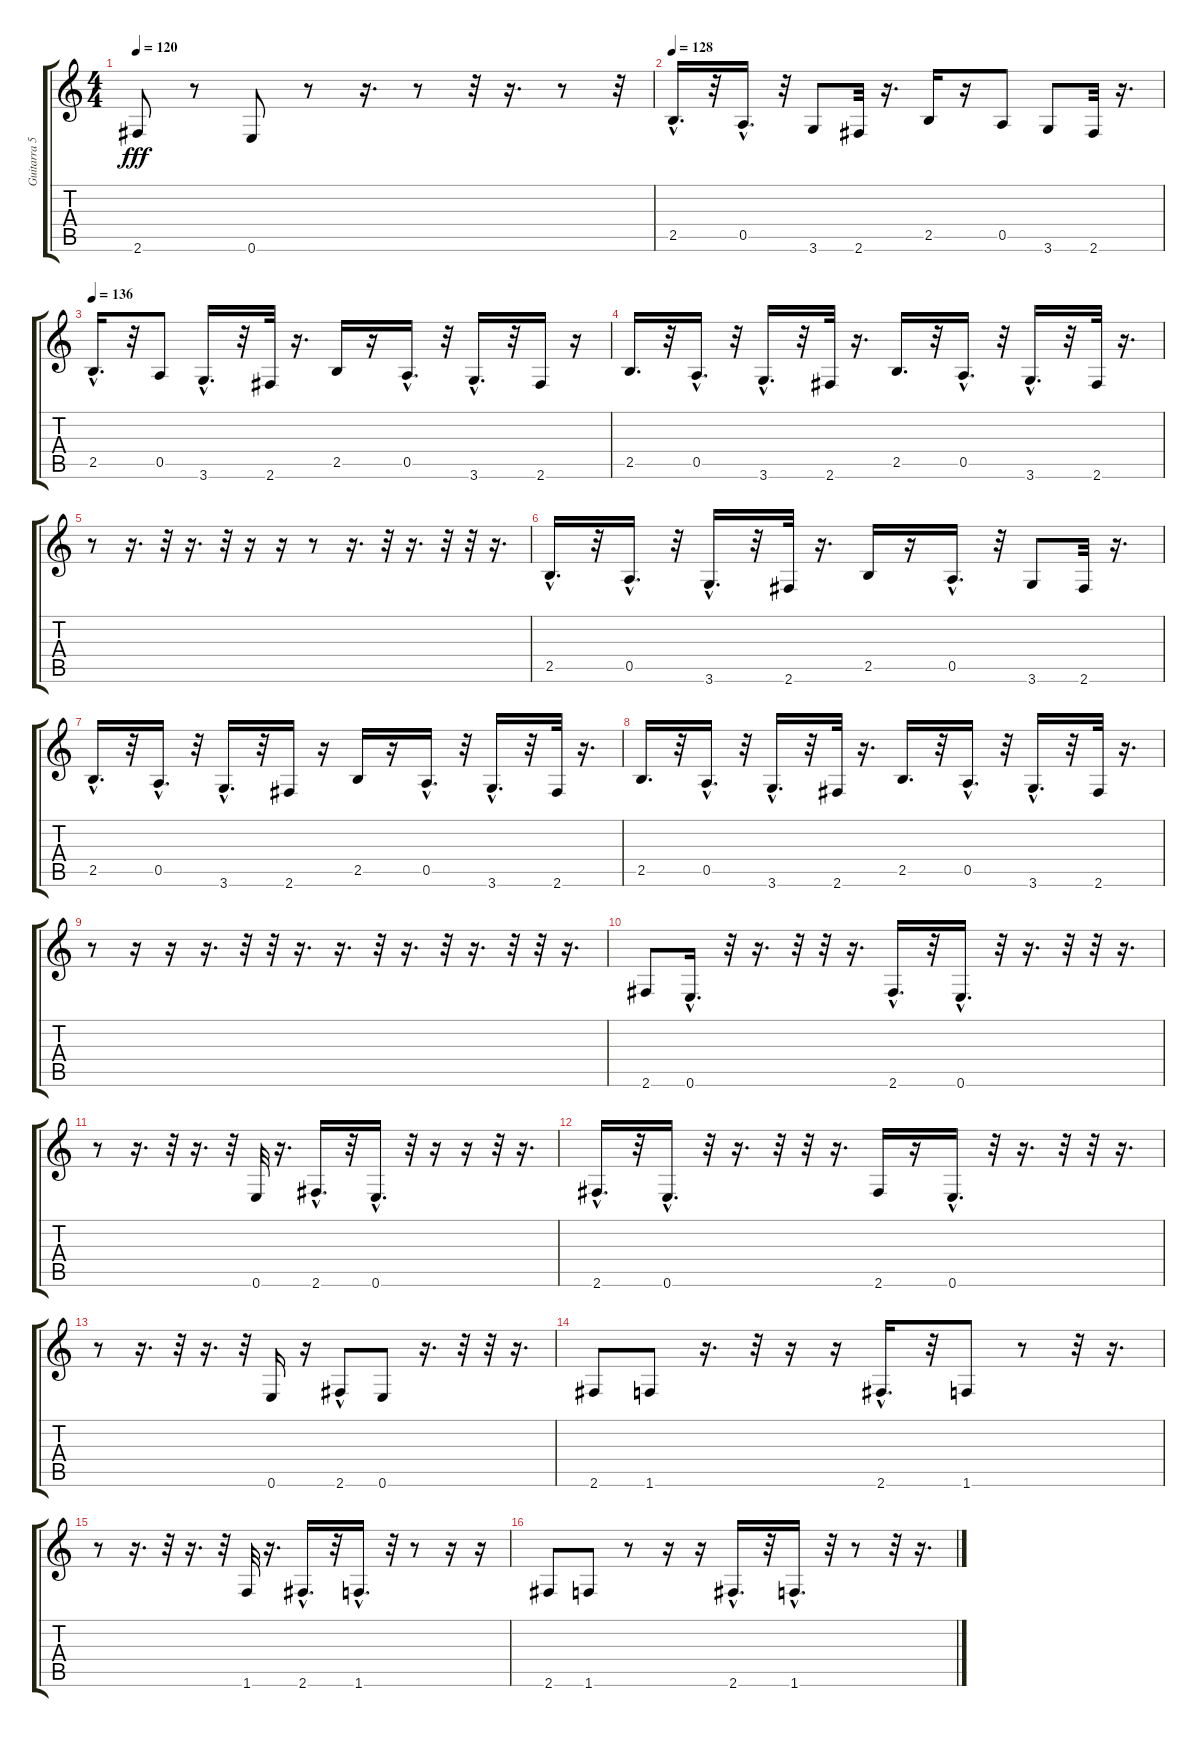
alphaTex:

\track ("Guitarra 5" "Guitarra 5") {instrument distortionguitar}
\staff {score tabs}
\tuning (E4 B3 G3 D3 A2 E2) {hide}
\ts (4 4)
\tempo 120
\clef g2
\ks c
2.6.8{dy fff} r.8 0.6.8 r.8 r.16{d} r.8 r.32 r.16{d} r.8 r.32 |
\tempo 128
2.5{hac}.16{d} r.32 0.5{hac}.16{d} r.32 3.6.8 2.6.32 r.16{d} 2.5.16 r.16 0.5.8 3.6.8 2.6.32 r.16{d} |
\tempo 136
2.5{hac}.16{d} r.32 0.5.8 3.6{hac}.16{d} r.32 2.6.32 r.16{d} 2.5.16 r.16 0.5{hac}.16{d} r.32 3.6{hac}.16{d} r.32 2.6.16 r.16 |
2.5.16{d} r.32 0.5{hac}.16{d} r.32 3.6{hac}.16{d} r.32 2.6.32 r.16{d} 2.5.16{d} r.32 0.5{hac}.16{d} r.32 3.6{hac}.16{d} r.32 2.6.32 r.16{d} |
r.8 r.16{d} r.32 r.16{d} r.32 r.16 r.16 r.8 r.16{d} r.32 r.16{d} r.32 r.32 r.16{d} |
2.5{hac}.16{d} r.32 0.5{hac}.16{d} r.32 3.6{hac}.16{d} r.32 2.6.32 r.16{d} 2.5.16 r.16 0.5{hac}.16{d} r.32 3.6.8 2.6.32 r.16{d} |
2.5{hac}.16{d} r.32 0.5{hac}.16{d} r.32 3.6{hac}.16{d} r.32 2.6.16 r.16 2.5.16 r.16 0.5{hac}.16{d} r.32 3.6{hac}.16{d} r.32 2.6.32 r.16{d} |
2.5.16{d} r.32 0.5{hac}.16{d} r.32 3.6{hac}.16{d} r.32 2.6.32 r.16{d} 2.5.16{d} r.32 0.5{hac}.16{d} r.32 3.6{hac}.16{d} r.32 2.6.32 r.16{d} |
r.8 r.16 r.16 r.16{d} r.32 r.32 r.16{d} r.16{d} r.32 r.16{d} r.32 r.16{d} r.32 r.32 r.16{d} |
2.6.8 0.6{hac}.16{d} r.32 r.16{d} r.32 r.32 r.16{d} 2.6{hac}.16{d} r.32 0.6{hac}.16{d} r.32 r.16{d} r.32 r.32 r.16{d} |
r.8 r.16{d} r.32 r.16{d} r.32 0.6.32 r.16{d} 2.6{hac}.16{d} r.32 0.6{hac}.16{d} r.32 r.16 r.16 r.32 r.16{d} |
2.6{hac}.16{d} r.32 0.6{hac}.16{d} r.32 r.16{d} r.32 r.32 r.16{d} 2.6.16 r.16 0.6{hac}.16{d} r.32 r.16{d} r.32 r.32 r.16{d} |
r.8 r.16{d} r.32 r.16{d} r.32 0.6.16 r.16 2.6{hac}.8 0.6.8 r.16{d} r.32 r.32 r.16{d} |
2.6.8 1.6.8 r.16{d} r.32 r.16 r.16 2.6{hac}.16{d} r.32 1.6.8 r.8 r.32 r.16{d} |
r.8 r.16{d} r.32 r.16{d} r.32 1.6.32 r.16{d} 2.6{hac}.16{d} r.32 1.6{hac}.16{d} r.32 r.8 r.16 r.16 |
2.6.8 1.6.8 r.8 r.16 r.16 2.6{hac}.16{d} r.32 1.6{hac}.16{d} r.32 r.8 r.32 r.16{d}
